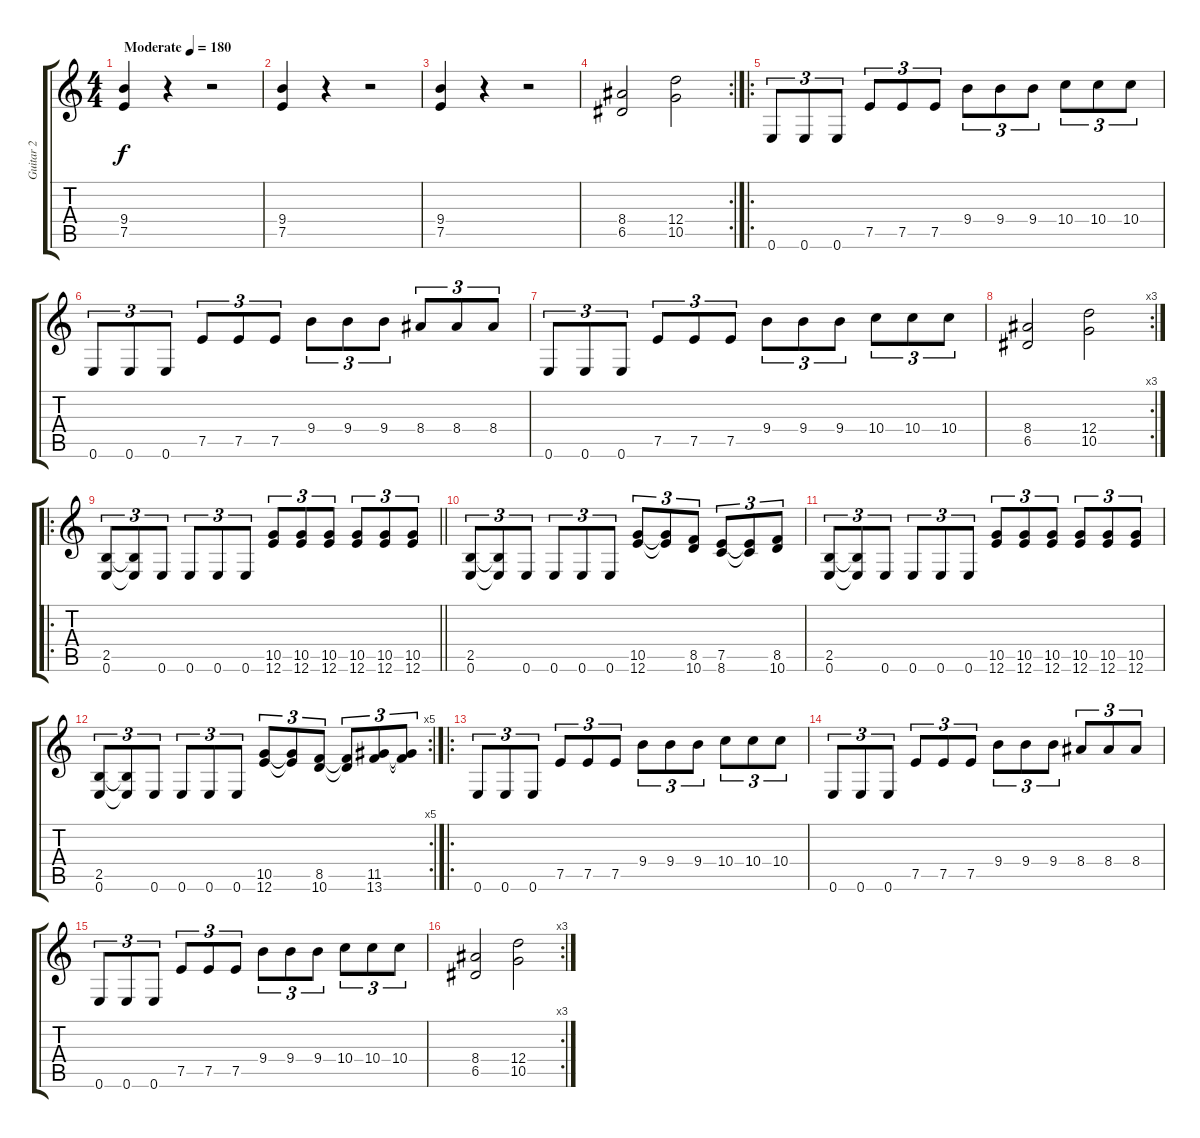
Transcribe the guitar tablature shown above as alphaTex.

\track ("Guitar 2" "Guitar 2") {instrument distortionguitar}
\staff {score tabs}
\tuning (E4 B3 G3 D3 A2 E2) {hide}
\ts (4 4)
\tempo (180 "Moderate")
\clef g2
\ks c
(9.4 7.5).4{dy f instrument distortionguitar} r.4 r.2 |
(9.4 7.5).4 r.4 r.2 |
(9.4 7.5).4 r.4 r.2 |
\rc 2
(8.4 6.5).2 (12.4 10.5).2 |
\ro
0.6.8{tu (3 2)} 0.6.8{tu (3 2)} 0.6.8{tu (3 2)} 7.5.8{tu (3 2)} 7.5.8{tu (3 2)} 7.5.8{tu (3 2)} 9.4.8{tu (3 2)} 9.4.8{tu (3 2)} 9.4.8{tu (3 2)} 10.4.8{tu (3 2)} 10.4.8{tu (3 2)} 10.4.8{tu (3 2)} |
0.6.8{tu (3 2)} 0.6.8{tu (3 2)} 0.6.8{tu (3 2)} 7.5.8{tu (3 2)} 7.5.8{tu (3 2)} 7.5.8{tu (3 2)} 9.4.8{tu (3 2)} 9.4.8{tu (3 2)} 9.4.8{tu (3 2)} 8.4.8{tu (3 2)} 8.4.8{tu (3 2)} 8.4.8{tu (3 2)} |
0.6.8{tu (3 2)} 0.6.8{tu (3 2)} 0.6.8{tu (3 2)} 7.5.8{tu (3 2)} 7.5.8{tu (3 2)} 7.5.8{tu (3 2)} 9.4.8{tu (3 2)} 9.4.8{tu (3 2)} 9.4.8{tu (3 2)} 10.4.8{tu (3 2)} 10.4.8{tu (3 2)} 10.4.8{tu (3 2)} |
\rc 3
(8.4 6.5).2 (12.4 10.5).2 |
\ro
\barLineRight lightlight
(2.5 0.6).8{tu (3 2)} (2.5{t} 0.6{t}).8{tu (3 2)} 0.6.8{tu (3 2)} 0.6.8{tu (3 2)} 0.6.8{tu (3 2)} 0.6.8{tu (3 2)} (10.5 12.6).8{tu (3 2)} (10.5 12.6).8{tu (3 2)} (10.5 12.6).8{tu (3 2)} (10.5 12.6).8{tu (3 2)} (10.5 12.6).8{tu (3 2)} (10.5 12.6).8{tu (3 2)} |
(2.5 0.6).8{tu (3 2)} (2.5{t} 0.6{t}).8{tu (3 2)} 0.6.8{tu (3 2)} 0.6.8{tu (3 2)} 0.6.8{tu (3 2)} 0.6.8{tu (3 2)} (10.5 12.6).8{tu (3 2)} (10.5{t} 12.6{t}).8{tu (3 2)} (8.5 10.6).8{tu (3 2)} (7.5 8.6).8{tu (3 2)} (7.5{t} 8.6{t}).8{tu (3 2)} (8.5 10.6).8{tu (3 2)} |
(2.5 0.6).8{tu (3 2)} (2.5{t} 0.6{t}).8{tu (3 2)} 0.6.8{tu (3 2)} 0.6.8{tu (3 2)} 0.6.8{tu (3 2)} 0.6.8{tu (3 2)} (10.5 12.6).8{tu (3 2)} (10.5 12.6).8{tu (3 2)} (10.5 12.6).8{tu (3 2)} (10.5 12.6).8{tu (3 2)} (10.5 12.6).8{tu (3 2)} (10.5 12.6).8{tu (3 2)} |
\rc 5
(2.5 0.6).8{tu (3 2)} (2.5{t} 0.6{t}).8{tu (3 2)} 0.6.8{tu (3 2)} 0.6.8{tu (3 2)} 0.6.8{tu (3 2)} 0.6.8{tu (3 2)} (10.5 12.6).8{tu (3 2)} (10.5{t} 12.6{t}).8{tu (3 2)} (8.5 10.6).8{tu (3 2)} (8.5{t} 10.6{t}).8{tu (3 2)} (11.5 13.6).8{tu (3 2)} (11.5{t} 13.6{t}).8{tu (3 2)} |
\ro
0.6.8{tu (3 2)} 0.6.8{tu (3 2)} 0.6.8{tu (3 2)} 7.5.8{tu (3 2)} 7.5.8{tu (3 2)} 7.5.8{tu (3 2)} 9.4.8{tu (3 2)} 9.4.8{tu (3 2)} 9.4.8{tu (3 2)} 10.4.8{tu (3 2)} 10.4.8{tu (3 2)} 10.4.8{tu (3 2)} |
0.6.8{tu (3 2)} 0.6.8{tu (3 2)} 0.6.8{tu (3 2)} 7.5.8{tu (3 2)} 7.5.8{tu (3 2)} 7.5.8{tu (3 2)} 9.4.8{tu (3 2)} 9.4.8{tu (3 2)} 9.4.8{tu (3 2)} 8.4.8{tu (3 2)} 8.4.8{tu (3 2)} 8.4.8{tu (3 2)} |
0.6.8{tu (3 2)} 0.6.8{tu (3 2)} 0.6.8{tu (3 2)} 7.5.8{tu (3 2)} 7.5.8{tu (3 2)} 7.5.8{tu (3 2)} 9.4.8{tu (3 2)} 9.4.8{tu (3 2)} 9.4.8{tu (3 2)} 10.4.8{tu (3 2)} 10.4.8{tu (3 2)} 10.4.8{tu (3 2)} |
\rc 3
(8.4 6.5).2 (12.4 10.5).2
